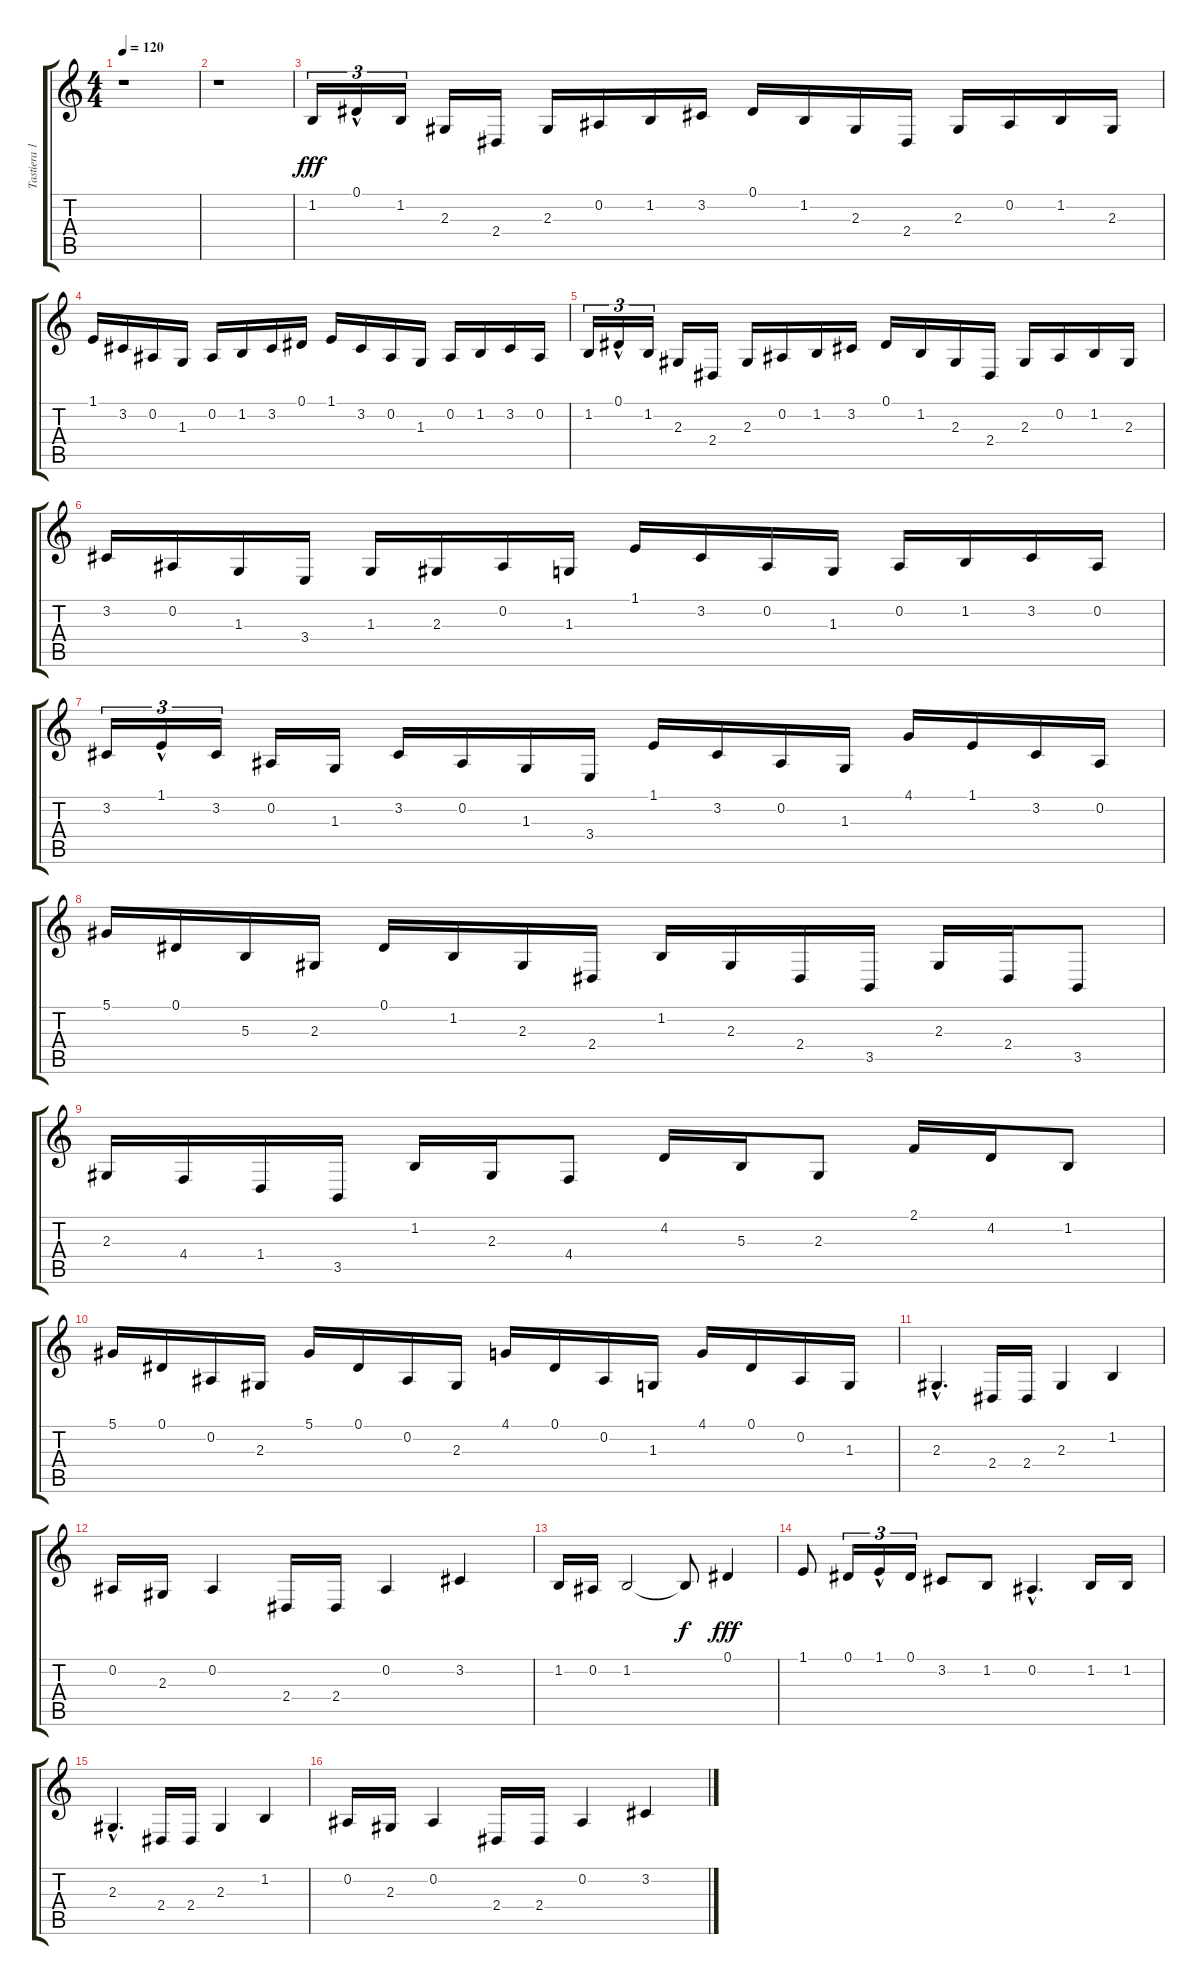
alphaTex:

\track ("Tastiera 1" "Tastiera 1") {instrument churchorgan}
\staff {score tabs}
\tuning (Eb4 Bb3 Gb3 Db3 Ab2 Eb2) {hide}
\ts (4 4)
\tempo 120
\clef g2
\ks c
r.1{dy fff} |
r.1 |
1.2.16{tu (3 2)} 0.1{hac}.16{tu (3 2)} 1.2.16{tu (3 2)} 2.3.16 2.4.16 2.3.16 0.2.16 1.2.16 3.2.16 0.1.16 1.2.16 2.3.16 2.4.16 2.3.16 0.2.16 1.2.16 2.3.16 |
1.1.16 3.2.16 0.2.16 1.3.16 0.2.16 1.2.16 3.2.16 0.1.16 1.1.16 3.2.16 0.2.16 1.3.16 0.2.16 1.2.16 3.2.16 0.2.16 |
1.2.16{tu (3 2)} 0.1{hac}.16{tu (3 2)} 1.2.16{tu (3 2)} 2.3.16 2.4.16 2.3.16 0.2.16 1.2.16 3.2.16 0.1.16 1.2.16 2.3.16 2.4.16 2.3.16 0.2.16 1.2.16 2.3.16 |
3.2.16 0.2.16 1.3.16 3.4.16 1.3.16 2.3.16 0.2.16 1.3.16 1.1.16 3.2.16 0.2.16 1.3.16 0.2.16 1.2.16 3.2.16 0.2.16 |
3.2.16{tu (3 2)} 1.1{hac}.16{tu (3 2)} 3.2.16{tu (3 2)} 0.2.16 1.3.16 3.2.16 0.2.16 1.3.16 3.4.16 1.1.16 3.2.16 0.2.16 1.3.16 4.1.16 1.1.16 3.2.16 0.2.16 |
5.1.16 0.1.16 5.3.16 2.3.16 0.1.16 1.2.16 2.3.16 2.4.16 1.2.16 2.3.16 2.4.16 3.5.16 2.3.16 2.4.16 3.5.8 |
2.3.16 4.4.16 1.4.16 3.5.16 1.2.16 2.3.16 4.4.8 4.2.16 5.3.16 2.3.8 2.1.16 4.2.16 1.2.8 |
5.1.16 0.1.16 0.2.16 2.3.16 5.1.16 0.1.16 0.2.16 2.3.16 4.1.16 0.1.16 0.2.16 1.3.16 4.1.16 0.1.16 0.2.16 1.3.16 |
2.3{hac}.4{d} 2.4.16 2.4.16 2.3.4 1.2.4 |
0.2.16 2.3.16 0.2.4 2.4.16 2.4.16 0.2.4 3.2.4 |
1.2.16 0.2.16 1.2.2 1.2{t}.8{dy f} 0.1.4{dy fff} |
1.1.8 0.1.16{tu (3 2)} 1.1{hac}.16{tu (3 2)} 0.1.16{tu (3 2)} 3.2.8 1.2.8 0.2{hac}.4{d} 1.2.16 1.2.16 |
2.3{hac}.4{d} 2.4.16 2.4.16 2.3.4 1.2.4 |
0.2.16 2.3.16 0.2.4 2.4.16 2.4.16 0.2.4 3.2.4
